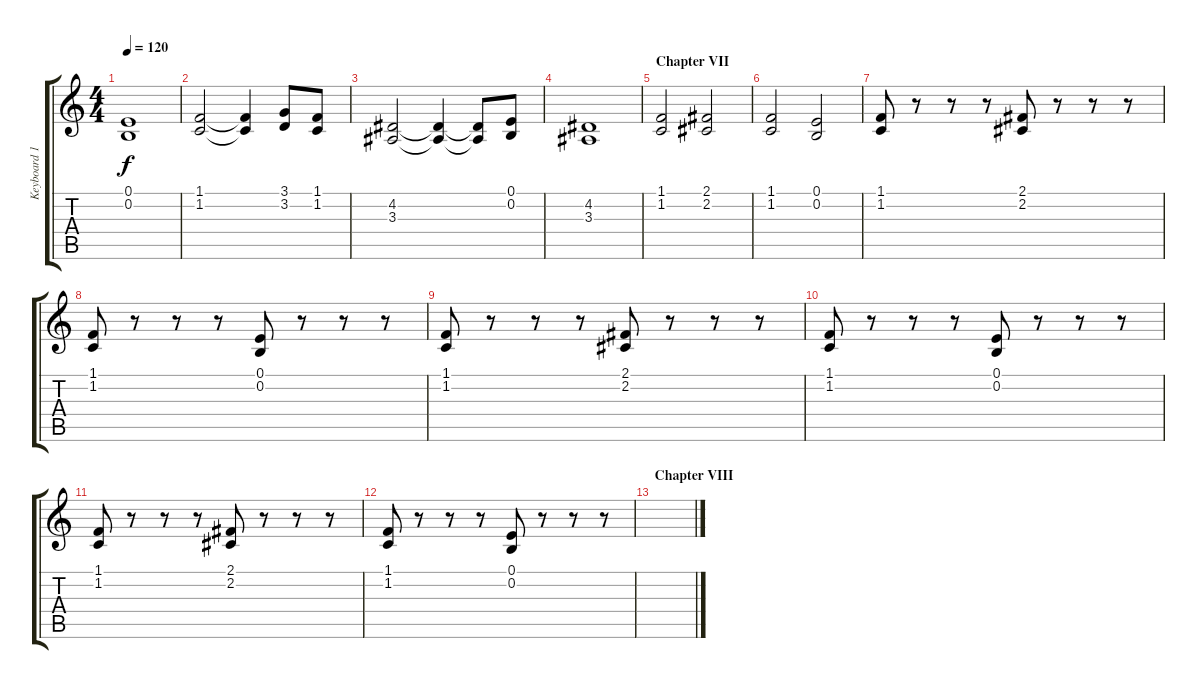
\track ("Keyboard 1 (Organ)" "Keyboard 1") {instrument churchorgan}
\staff {score tabs}
\tuning (E4 B3 G3 D3 A2 E2) {hide}
\ts (4 4)
\tempo 120
\clef g2
\ks c
(0.1 0.2).1{dy f} |
(1.1 1.2).2 (1.1{t} 1.2{t}).4 (3.1 3.2).8 (1.1 1.2).8 |
(4.2 3.3).2 (4.2{t} 3.3{t}).4 (4.2{t} 3.3{t}).8 (0.1 0.2).8 |
(4.2 3.3).1 |
\section ("" "Chapter VII")
(1.1 1.2).2 (2.1 2.2).2 |
(1.1 1.2).2 (0.1 0.2).2 |
(1.1 1.2).8 r.8 r.8 r.8 (2.1 2.2).8 r.8 r.8 r.8 |
(1.1 1.2).8 r.8 r.8 r.8 (0.1 0.2).8 r.8 r.8 r.8 |
(1.1 1.2).8 r.8 r.8 r.8 (2.1 2.2).8 r.8 r.8 r.8 |
(1.1 1.2).8 r.8 r.8 r.8 (0.1 0.2).8 r.8 r.8 r.8 |
(1.1 1.2).8 r.8 r.8 r.8 (2.1 2.2).8 r.8 r.8 r.8 |
(1.1 1.2).8 r.8 r.8 r.8 (0.1 0.2).8 r.8 r.8 r.8 |
\section ("" "Chapter VIII")
